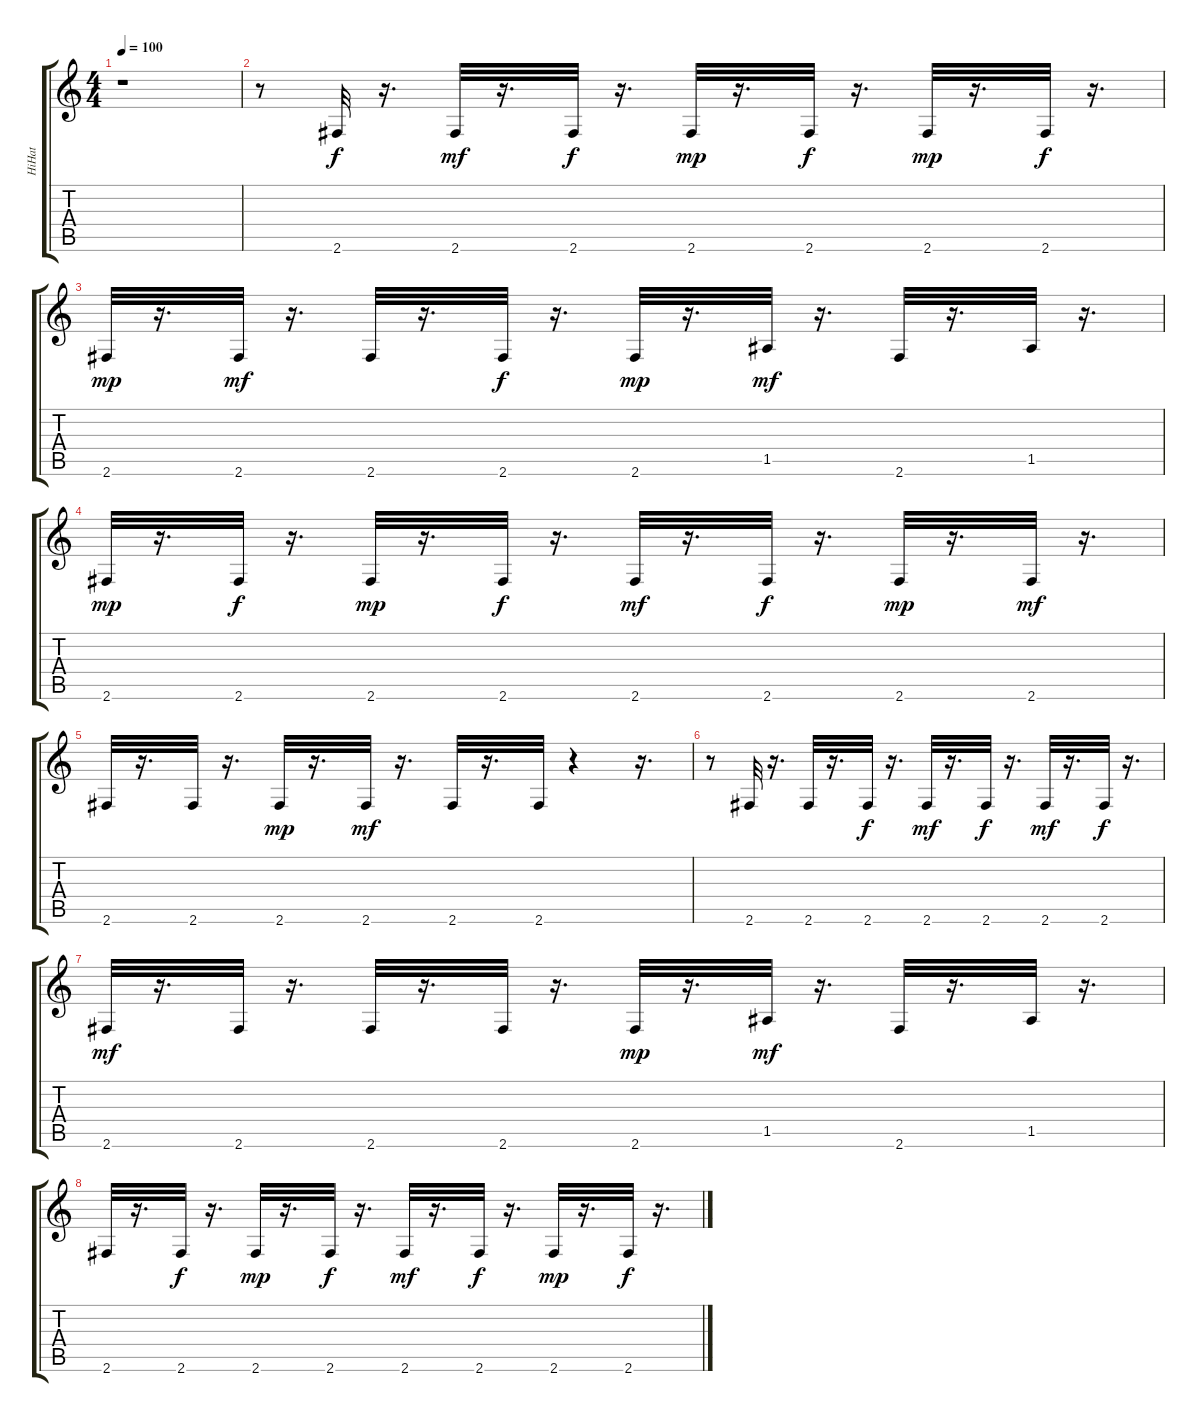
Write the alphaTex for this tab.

\track ("HiHat" "HiHat") {instrument acousticguitarnylon}
\staff {score tabs}
\tuning (E4 B3 G3 D3 A2 E2) {hide}
\ts (4 4)
\tempo 100
\clef g2
\ks c
r.1{dy f} |
r.8 2.6.32 r.16{d} 2.6.32{dy mf} r.16{d} 2.6.32{dy f} r.16{d} 2.6.32{dy mp} r.16{d} 2.6.32{dy f} r.16{d} 2.6.32{dy mp} r.16{d} 2.6.32{dy f} r.16{d} |
2.6.32{dy mp} r.16{d} 2.6.32{dy mf} r.16{d} 2.6.32 r.16{d} 2.6.32{dy f} r.16{d} 2.6.32{dy mp} r.16{d} 1.5.32{dy mf} r.16{d} 2.6.32 r.16{d} 1.5.32 r.16{d} |
2.6.32{dy mp} r.16{d} 2.6.32{dy f} r.16{d} 2.6.32{dy mp} r.16{d} 2.6.32{dy f} r.16{d} 2.6.32{dy mf} r.16{d} 2.6.32{dy f} r.16{d} 2.6.32{dy mp} r.16{d} 2.6.32{dy mf} r.16{d} |
2.6.32 r.16{d} 2.6.32 r.16{d} 2.6.32{dy mp} r.16{d} 2.6.32{dy mf} r.16{d} 2.6.32 r.16{d} 2.6.32 r.4 r.16{d} |
r.8 2.6.32 r.16{d} 2.6.32 r.16{d} 2.6.32{dy f} r.16{d} 2.6.32{dy mf} r.16{d} 2.6.32{dy f} r.16{d} 2.6.32{dy mf} r.16{d} 2.6.32{dy f} r.16{d} |
2.6.32{dy mf} r.16{d} 2.6.32 r.16{d} 2.6.32 r.16{d} 2.6.32 r.16{d} 2.6.32{dy mp} r.16{d} 1.5.32{dy mf} r.16{d} 2.6.32 r.16{d} 1.5.32 r.16{d} |
2.6.32 r.16{d} 2.6.32{dy f} r.16{d} 2.6.32{dy mp} r.16{d} 2.6.32{dy f} r.16{d} 2.6.32{dy mf} r.16{d} 2.6.32{dy f} r.16{d} 2.6.32{dy mp} r.16{d} 2.6.32{dy f} r.16{d}
